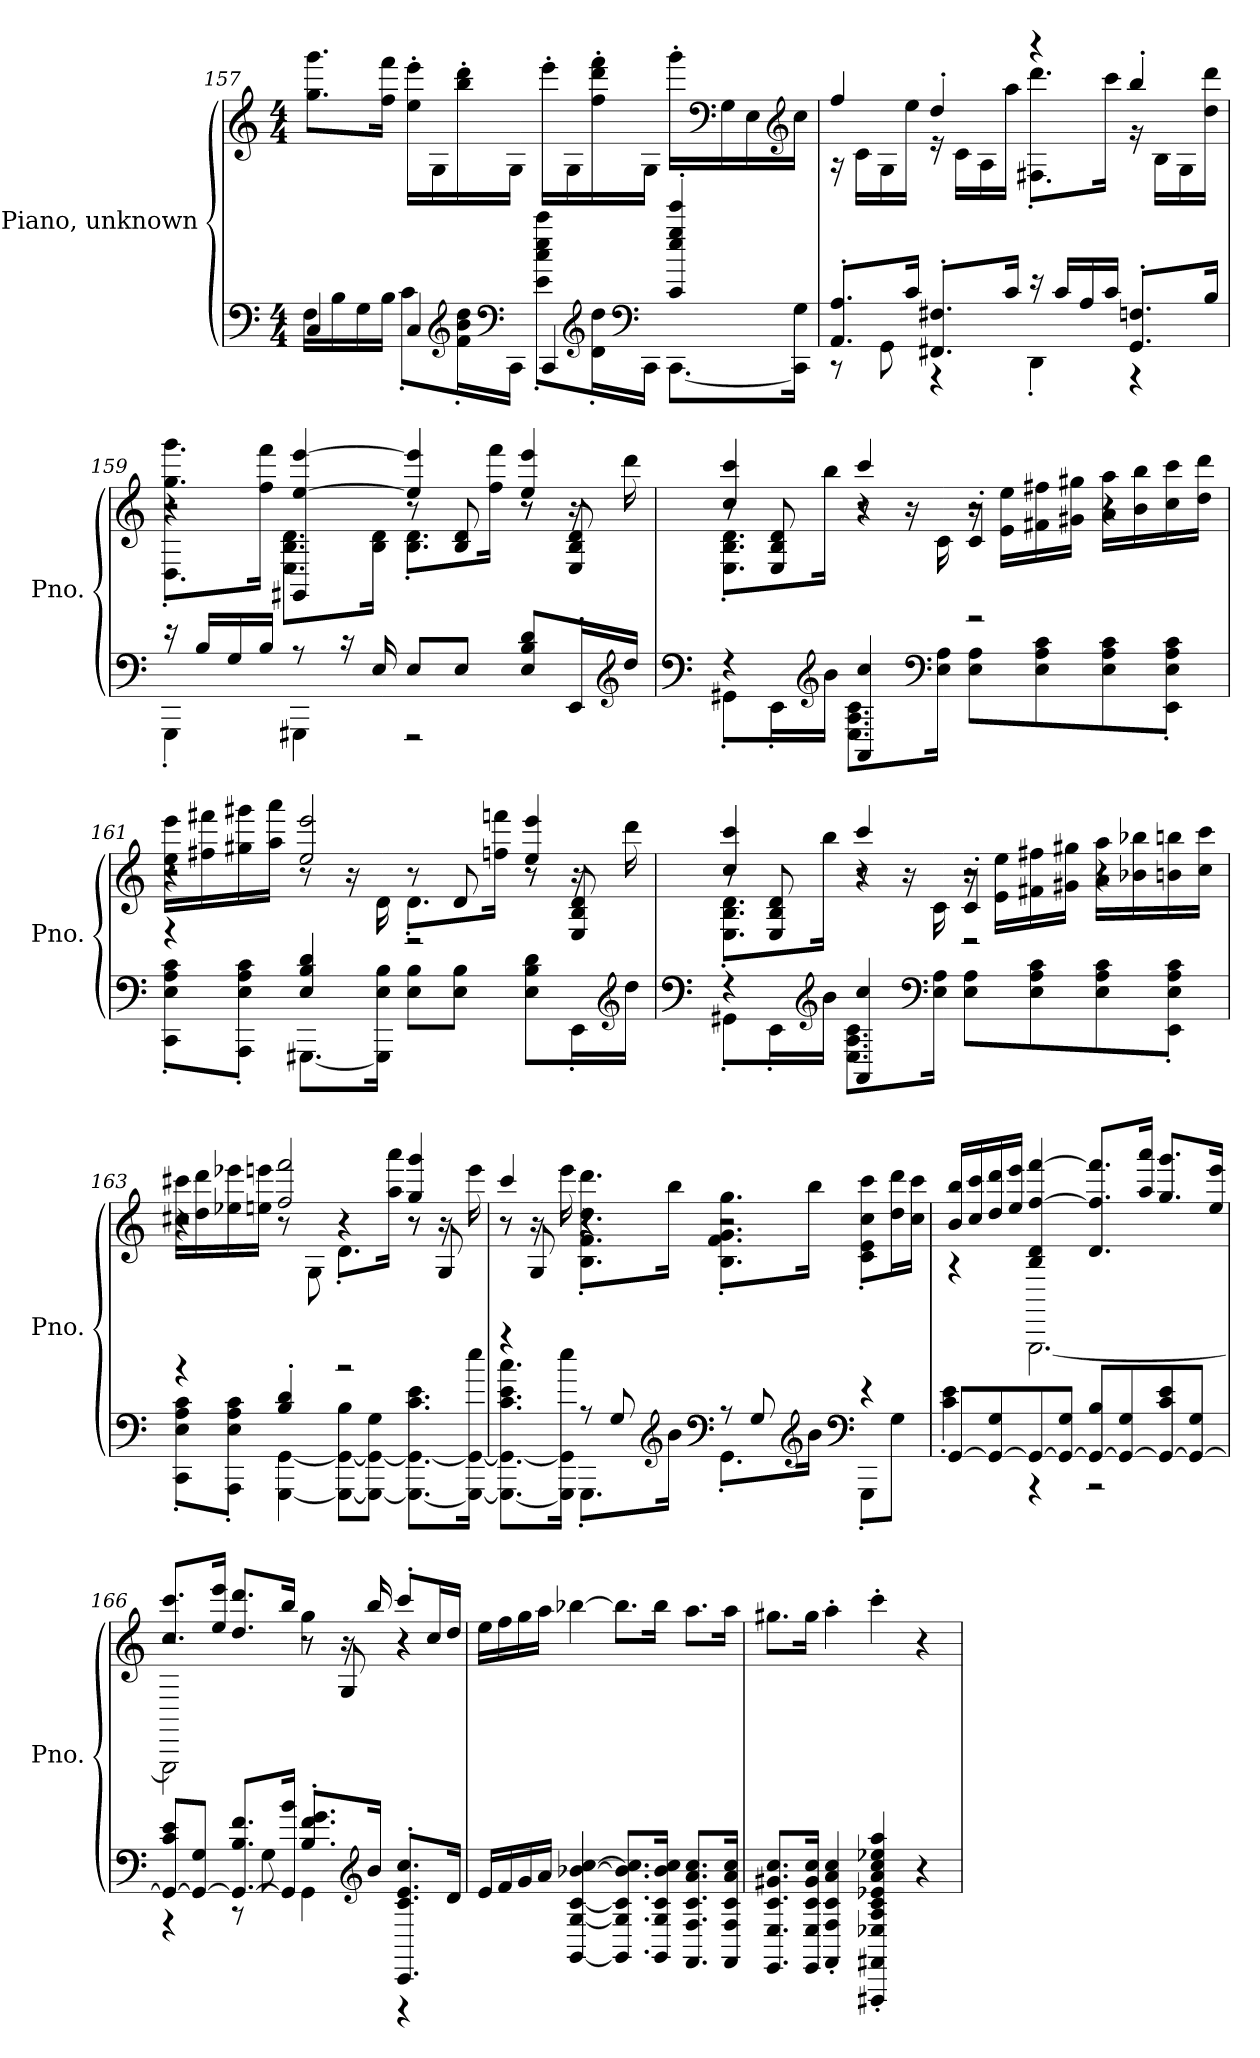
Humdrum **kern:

**kern	**kern
*part1	*part1
*staff2	*staff1
*I"Piano, unknown	*
*I'Pno.	*
!!LO:LB:g=z
*clefF4	*clefG2
*k[]	*k[]
*M4/4	*M4/4
=157	=157
*^	*
4C/	16F\LL	8.gg\ 8.ggg\L
.	16B\	.
.	16G\	.
.	16B\JJ	16ff\ 16fff\Jk
4C/	8c'\L	16ee\' 16eee\'LL
.	.	16G\
*clefG2	*	*
.	16f\' 16b\' 16dd\'L	16bb\' 16ddd\'
*clefF4	*	*
.	16CC\JJ	16G\JJ
4CC/	8e\' 8cc\' 8ee\' 8ccc\'L	16eee'\LL
.	.	16G\
*clefG2	*	*
.	16d\' 16dd\'L	16ff\' 16ddd\' 16fff\'
*clefF4	*	*
.	16CC\JJ	16G\JJ
4c/' 4ee/' 4gg/' 4eee/'	[8.CC\L	16ggg'\LL
*	*	*clefF4
.	.	16G\
.	.	16E\
*	*	*clefG2
.	16CC\] 16G\Jk	16cc\JJ
=158	=158	=158
*	*	*^
8.AA/' 8.A/'L	8r	4ff/	16r
.	.	.	16c\LL
.	8GG\	.	16G\
16c/Jk	.	.	16ee\JJ
8.FF#X/' 8.F#X/'L	4r	4dd'/	16r
.	.	.	16c\LL
.	.	.	16A\
16c/Jk	.	.	16aa\JJ
16r	4DD'\	4r	8.F#X\' 8.ddd\'L
16c/LL	.	.	.
16A/	.	.	.
16c/JJ	.	.	16ccc\Jk
8.GG/' 8.Fn/'L	4r	4bb'/	16r
.	.	.	16B\LL
.	.	.	16G\
16B/Jk	.	.	16dd\ 16ddd\JJ
!!LO:LB:g=z
=159	=159	=159	=159
*	*	*	*^
16r	4GGG'\	4r	8.D\' 8.gg\' 8.ggg\'L	2r
16B/LL	.	.	.	.
16G/	.	.	.	.
16B/JJ	.	.	16ff\ 16fff\Jk	.
8r	4GGG#X\	4GG#X/ [4ee/ [4eee/	8.E\ 8.B\ 8.d\L	.
16r	.	.	.	.
16E/	.	.	16B\ 16d\Jk	.
8E/L	2r	4ee/] 4eee/]	8.B\' 8.d\'L	8r
8E/J	.	.	.	8B/ 8d/
.	.	.	16ff\ 16fff\Jk	.
8E/ 8B/ 8d/L	.	4ee/ 4eee/	8r	8r
16EE'/L	.	.	16r	8E/ 8B/ 8d/
*clefG2	*	*	*	*
16dd/JJ	.	.	16ddd\	.
=160	=160	=160	=160	=160
*clefF4	*	*	*	*
4r	8GG#X'\L	4cc/ 4ccc/	8.E\' 8.B\' 8.d\'L	8r
.	16EE'\L	.	.	8E/ 8B/ 8d/
*clefG2	*	*	*	*
.	16b\JJ	.	16bb\Jk	.
4AA/ 4cc/	8.E\ 8.A\ 8.c\L	4ccc/	8r	4r
.	.	.	16r	.
*clefF4	*	*	*	*
.	16E\ 16A\Jk	.	16c\	.
2r	8E\ 8A\L	2r	16r	4c'/
.	.	.	16e\ 16ee\LL	.
.	8E\ 8A\ 8c\	.	16f#X\ 16ff#X\	.
.	.	.	16g#X\ 16gg#X\JJ	.
.	8E\ 8A\ 8c\	.	16a\ 16aa\LL	4r
.	.	.	16b\ 16bb\	.
.	8EE\' 8E\' 8A\' 8c\'J	.	16cc\ 16ccc\	.
.	.	.	16dd\ 16ddd\JJ	.
!!LO:LB:g=z	!!	!!
=161	=161	=161	=161	=161
4r	8CC\' 8E\' 8A\' 8c\'L	4r	16ee\ 16eee\LL	2r
.	.	.	16ff#X\ 16fff#X\	.
.	8AAA\' 8E\' 8A\' 8c\'J	.	16gg#X\ 16ggg#X\	.
.	.	.	16aa\ 16aaa\JJ	.
4E/ 4B/ 4d/	[8.GGG#X\L	2ee/ 2eee/	8r	.
.	.	.	16r	.
.	16GGG#\] 16E\ 16B\Jk	.	16d\	.
2r	8E\ 8B\L	.	8.d'\L	8r
.	8E\ 8B\J	.	.	8d/
.	.	.	16ffn\ 16fffn\Jk	.
.	8E\ 8B\ 8d\L	4ee/ 4eee/	8r	8r
.	16EE'\L	.	16r	8E/ 8B/ 8d/
*clefG2	*	*	*	*
.	16dd\JJ	.	16ddd\	.
=162	=162	=162	=162	=162
*clefF4	*	*	*	*
4r	8GG#X'\L	4cc/ 4ccc/	8.E\' 8.B\' 8.d\'L	8r
.	16EE'\L	.	.	8E/ 8B/ 8d/
*clefG2	*	*	*	*
.	16b\JJ	.	16bb\Jk	.
4AA/ 4cc/	8.E\ 8.A\ 8.c\L	4ccc/	8r	4r
.	.	.	16r	.
*clefF4	*	*	*	*
.	16E\ 16A\Jk	.	16c\	.
2r	8E\ 8A\L	2r	16r	4c'/
.	.	.	16e\ 16ee\LL	.
.	8E\ 8A\ 8c\	.	16f#X\ 16ff#X\	.
.	.	.	16g#X\ 16gg#X\JJ	.
.	8E\ 8A\ 8c\	.	16a\ 16aa\LL	4r
.	.	.	16b-X\ 16bb-X\	.
.	8EE\' 8E\' 8A\' 8c\'J	.	16bn\ 16bbn\	.
.	.	.	16cc\ 16ccc\JJ	.
!!LO:PB:g=z	!!	!!
=163	=163	=163	=163	=163
4r	8CC\' 8E\' 8A\' 8c\'L	4r	16cc#X\ 16ccc#X\LL	2r
.	.	.	16dd\ 16ddd\	.
.	8AAA\' 8E\' 8A\' 8c\'J	.	16ee-X\ 16eee-X\	.
.	.	.	16een\ 16eeen\JJ	.
4B/' 4d/'	[4GGG\ [4GG\	2ff/ 2fff/	8r	.
.	.	.	8G\	.
2r	8GGG\_ 8GG\_ 8B\L	.	8.d'\L	4r
.	8GGG\_ 8GG\_ 8G\J	.	.	.
.	.	.	16aa\ 16aaa\Jk	.
.	8.GGG\_ 8.GG\_ 8.c\ 8.e\L	4gg/ 4ggg/	8r	8r
.	.	.	16r	8G/
.	16GGG\_ 16GG\_ 16ee\Jk	.	16eee\	.
=164	=164	=164	=164	=164
4r	8.GGG\_ 8.GG\_ 8.c\ 8.e\ 8.cc\L	4ccc/	8r	8r
.	.	.	16r	8G/
.	16GGG\] 16GG\] 16ee\Jk	.	16eee\	.
8r	8.GGG'\L	4r	8.B\' 8.f\' 8.dd\' 8.ddd\'L	4r
8G/	.	.	.	.
*clefG2	*	*	*	*
.	16b\Jk	.	16bb\Jk	.
*clefF4	*	*	*	*
8r	8.GG'\L	2r	8.B\' 8.f\' 8.g\' 8.gg\'L	2r
8G/	.	.	.	.
*clefG2	*	*	*	*
.	16b\Jk	.	16bb\Jk	.
*clefF4	*	*	*	*
4r	8GGG'\L	.	8c\' 8e\' 8cc\' 8ccc\'L	.
.	8G\J	.	16dd\ 16ddd\L	.
.	.	.	16cc\ 16ccc\JJ	.
*	*	*	*v	*v
!!LO:LB:g=z
=165	=165	=165	=165
[8GG/L	4c\' 4e\'	16b/ 16bb/LL	4r
.	.	16cc/ 16ccc/	.
8GG/_ 8G/	.	16dd/ 16ddd/	.
.	.	16ee/ 16eee/JJ	.
8GG/_	4r	4B/ 4d/ [4ff/ [4fff/	[2.GGG\
8GG/_ 8G/J	.	.	.
8GG/_ 8B/L	2r	8.d/ 8.ff/] 8.fff/]L	.
8GG/_ 8G/	.	.	.
.	.	16aa/ 16aaa/Jk	.
8GG/_ 8c/ 8e/	.	8.gg/ 8.ggg/L	.
8GG/_ 8G/J	.	.	.
.	.	16ee/ 16eee/Jk	.
=166	=166	=166	=166
*	*	*	*^
8GG/_ 8c/ 8e/L	4r	8.cc/ 8.ccc/L	2GGG\]	2r
8GG/_ 8G/J	.	.	.	.
.	.	16ee/ 16eee/Jk	.	.
8.GG/_ 8.B/ 8.f/L	8r	8.dd/ 8.ddd/L	.	.
.	8G\	.	.	.
16GG/] 16b/Jk	.	16bb/Jk	.	.
8.B/' 8.f/' 8.g/'L	4GG\	8r	4gg\	8r
.	.	16r	.	8G/
*clefG2	*	*	*	*
16b/Jk	.	16bb/	.	.
8.CC/' 8.c/' 8.e/' 8.cc/'L	4r	8ccc'/L	4r	4r
.	.	16cc/L	.	.
16d/Jk	.	16dd/JJ	.	.
*v	*v	*	*	*
*	*v	*v	*v
!!LO:LB:g=z
=167	=167
16e/LL	16ee\LL
16f/	16ff\
16g/	16gg\
16a/JJ	16aa\JJ
[4GG/ [4G/ [4c/ [4b-X/ [4cc/	[4bb-X\
8.GG/] 8.G/] 8.c/] 8.b-/] 8.cc/]L	8.bb-\L]
16GG/ 16G/ 16c/ 16b-/ 16cc/Jk	16bb-\Jk
8.FF/ 8.F/ 8.c/ 8.a/ 8.cc/L	8.aa\L
16FF/ 16F/ 16c/ 16a/ 16cc/Jk	16aa\Jk
=168	=168
8.EE/ 8.E/ 8.c/ 8.g#X/ 8.cc/L	8.gg#X\L
16EE/ 16E/ 16c/ 16g#/ 16cc/Jk	16gg#\Jk
4FF/' 4F/' 4c/' 4a/' 4cc/'	4aa'\
4FFF#X/' 4FF#X/' 4E-X/' 4A/' 4c/' 4e-X/' 4a/' 4cc/' 4ee-X/' 4aa/'	4ccc'\
4r	4r
=	=
*-	*-
